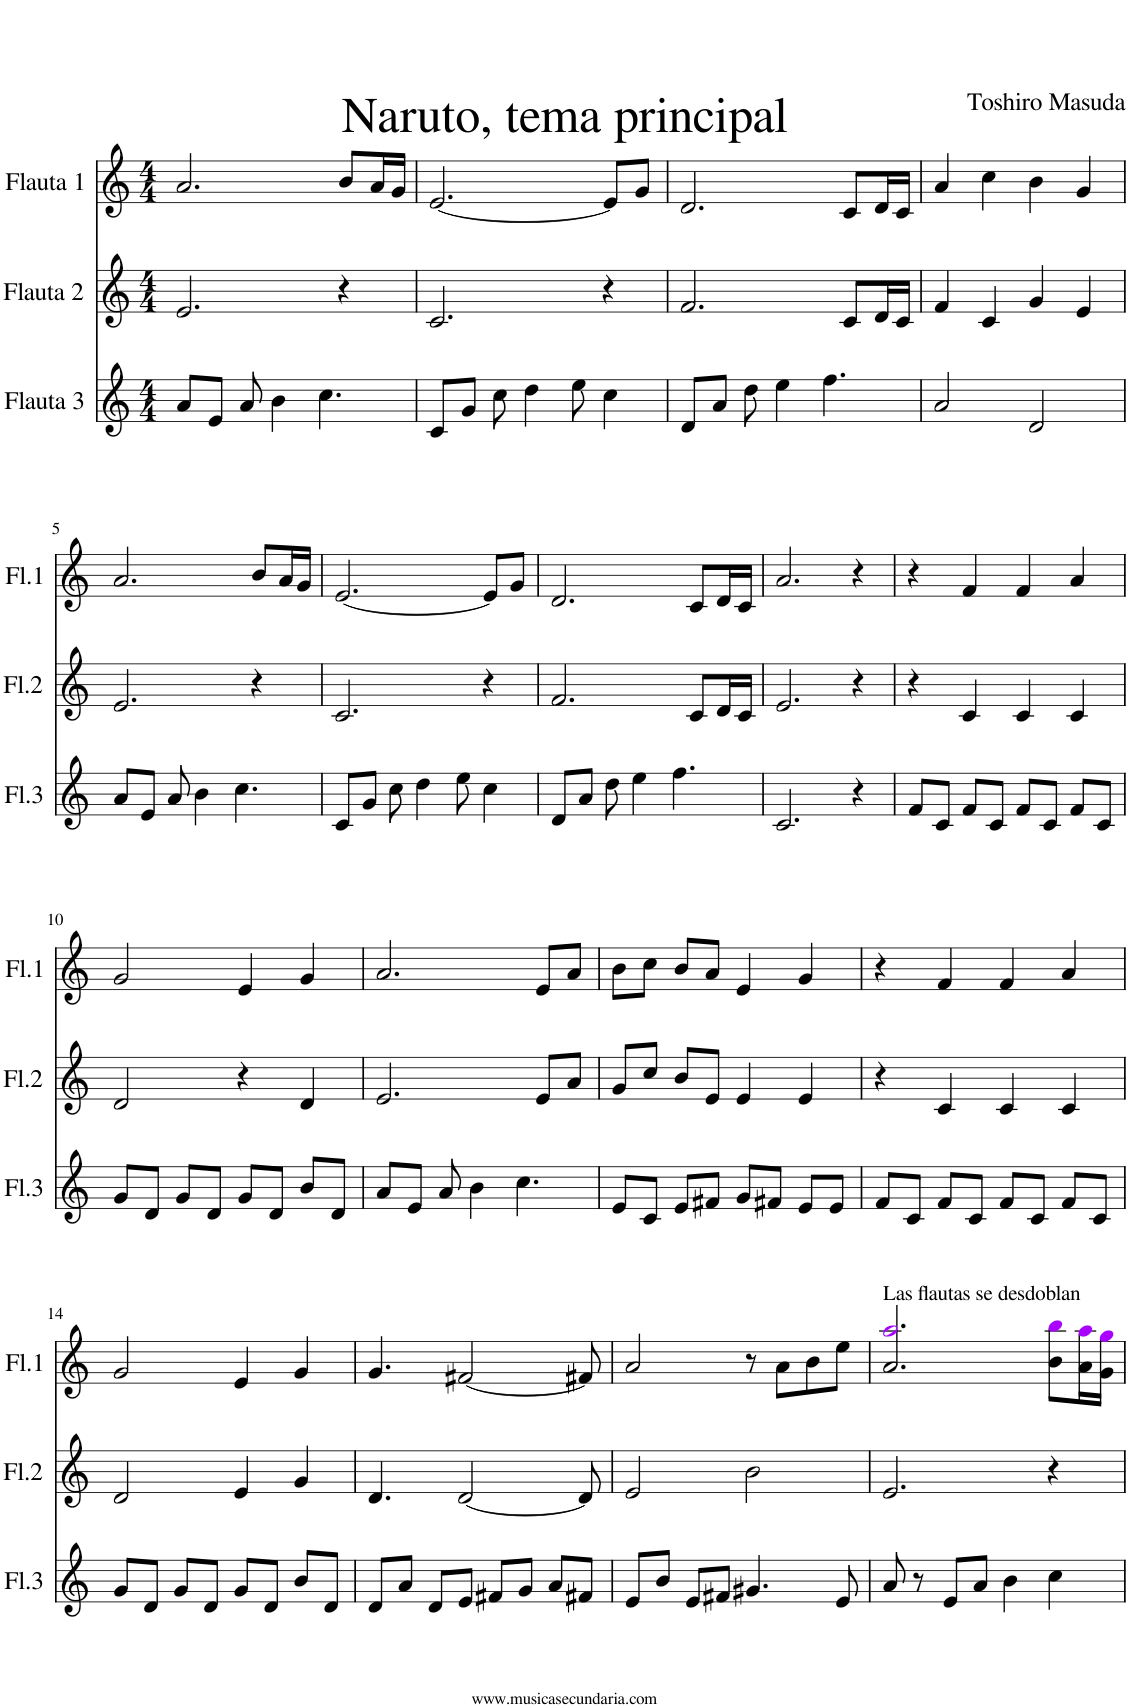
**kern	**kern	**kern
*part3	*part2	*part1
*staff3	*staff2	*staff1
*I"Flauta 3	*I"Flauta 2	*I"Flauta 1
*I'Fl.3	*I'Fl.2	*I'Fl.1
*clefG2	*clefG2	*clefG2
*k[]	*k[]	*k[]
*M4/4	*M4/4	*M4/4
=1	=1	=1
8a/L	2.e/	2.a/
8e/J	.	.
8a/	.	.
4b\	.	.
4.cc\	.	.
.	4r	8b/L
.	.	16a/L
.	.	16g/JJ
=2	=2	=2
8c/L	2.c/	[2.e/
8g/J	.	.
8cc\	.	.
4dd\	.	.
8ee\	.	.
4cc\	4r	8e/L]
.	.	8g/J
=3	=3	=3
8d/L	2.f/	2.d/
8a/J	.	.
8dd\	.	.
4ee\	.	.
4.ff\	.	.
.	8c/L	8c/L
.	16d/L	16d/L
.	16c/JJ	16c/JJ
=4	=4	=4
2a/	4f/	4a/
.	4c/	4cc\
2d/	4g/	4b\
.	4e/	4g/
!!LO:LB:g=z
=5	=5	=5
8a/L	2.e/	2.a/
8e/J	.	.
8a/	.	.
4b\	.	.
4.cc\	.	.
.	4r	8b/L
.	.	16a/L
.	.	16g/JJ
=6	=6	=6
8c/L	2.c/	[2.e/
8g/J	.	.
8cc\	.	.
4dd\	.	.
8ee\	.	.
4cc\	4r	8e/L]
.	.	8g/J
=7	=7	=7
8d/L	2.f/	2.d/
8a/J	.	.
8dd\	.	.
4ee\	.	.
4.ff\	.	.
.	8c/L	8c/L
.	16d/L	16d/L
.	16c/JJ	16c/JJ
=8	=8	=8
2.c/	2.e/	2.a/
4r	4r	4r
=9	=9	=9
8f/L	4r	4r
8c/J	.	.
8f/L	4c/	4f/
8c/J	.	.
8f/L	4c/	4f/
8c/J	.	.
8f/L	4c/	4a/
8c/J	.	.
!!LO:LB:g=z
=10	=10	=10
8g/L	2d/	2g/
8d/J	.	.
8g/L	.	.
8d/J	.	.
8g/L	4r	4e/
8d/J	.	.
8b/L	4d/	4g/
8d/J	.	.
=11	=11	=11
8a/L	2.e/	2.a/
8e/J	.	.
8a/	.	.
4b\	.	.
4.cc\	.	.
.	8e/L	8e/L
.	8a/J	8a/J
=12	=12	=12
8e/L	8g/L	8b\L
8c/J	8cc/J	8cc\J
8e/L	8b/L	8b/L
8f#X/J	8e/J	8a/J
8g/L	4e/	4e/
8f#X/J	.	.
8e/L	4e/	4g/
8e/J	.	.
=13	=13	=13
8f/L	4r	4r
8c/J	.	.
8f/L	4c/	4f/
8c/J	.	.
8f/L	4c/	4f/
8c/J	.	.
8f/L	4c/	4a/
8c/J	.	.
!!LO:LB:g=z
=14	=14	=14
8g/L	2d/	2g/
8d/J	.	.
8g/L	.	.
8d/J	.	.
8g/L	4e/	4e/
8d/J	.	.
8b/L	4g/	4g/
8d/J	.	.
=15	=15	=15
8d/L	4.d/	4.g/
8a/J	.	.
8d/L	.	.
8e/J	[2d/	[2f#X/
8f#X/L	.	.
8g/J	.	.
8a/L	.	.
8f#X/J	8d/]	8f#X/]
=16	=16	=16
8e/L	2e/	2a/
8b/J	.	.
8e/L	.	.
8f#X/J	.	.
4.g#X/	2b\	8r
.	.	8a\L
.	.	8b\
8e/	.	8ee\J
=17	=17	=17
!	!	!LO:TX:a:t=Las flautas se desdoblan
8a/	2.e/	2.a/ 2.aai/
8r	.	.
8e/L	.	.
8a/J	.	.
4b\	.	.
4cc\	4r	8b\ 8bbi\L
.	.	16a\ 16aai\L
.	.	16g\ 16ggi\JJ
=	=	=
*-	*-	*-
